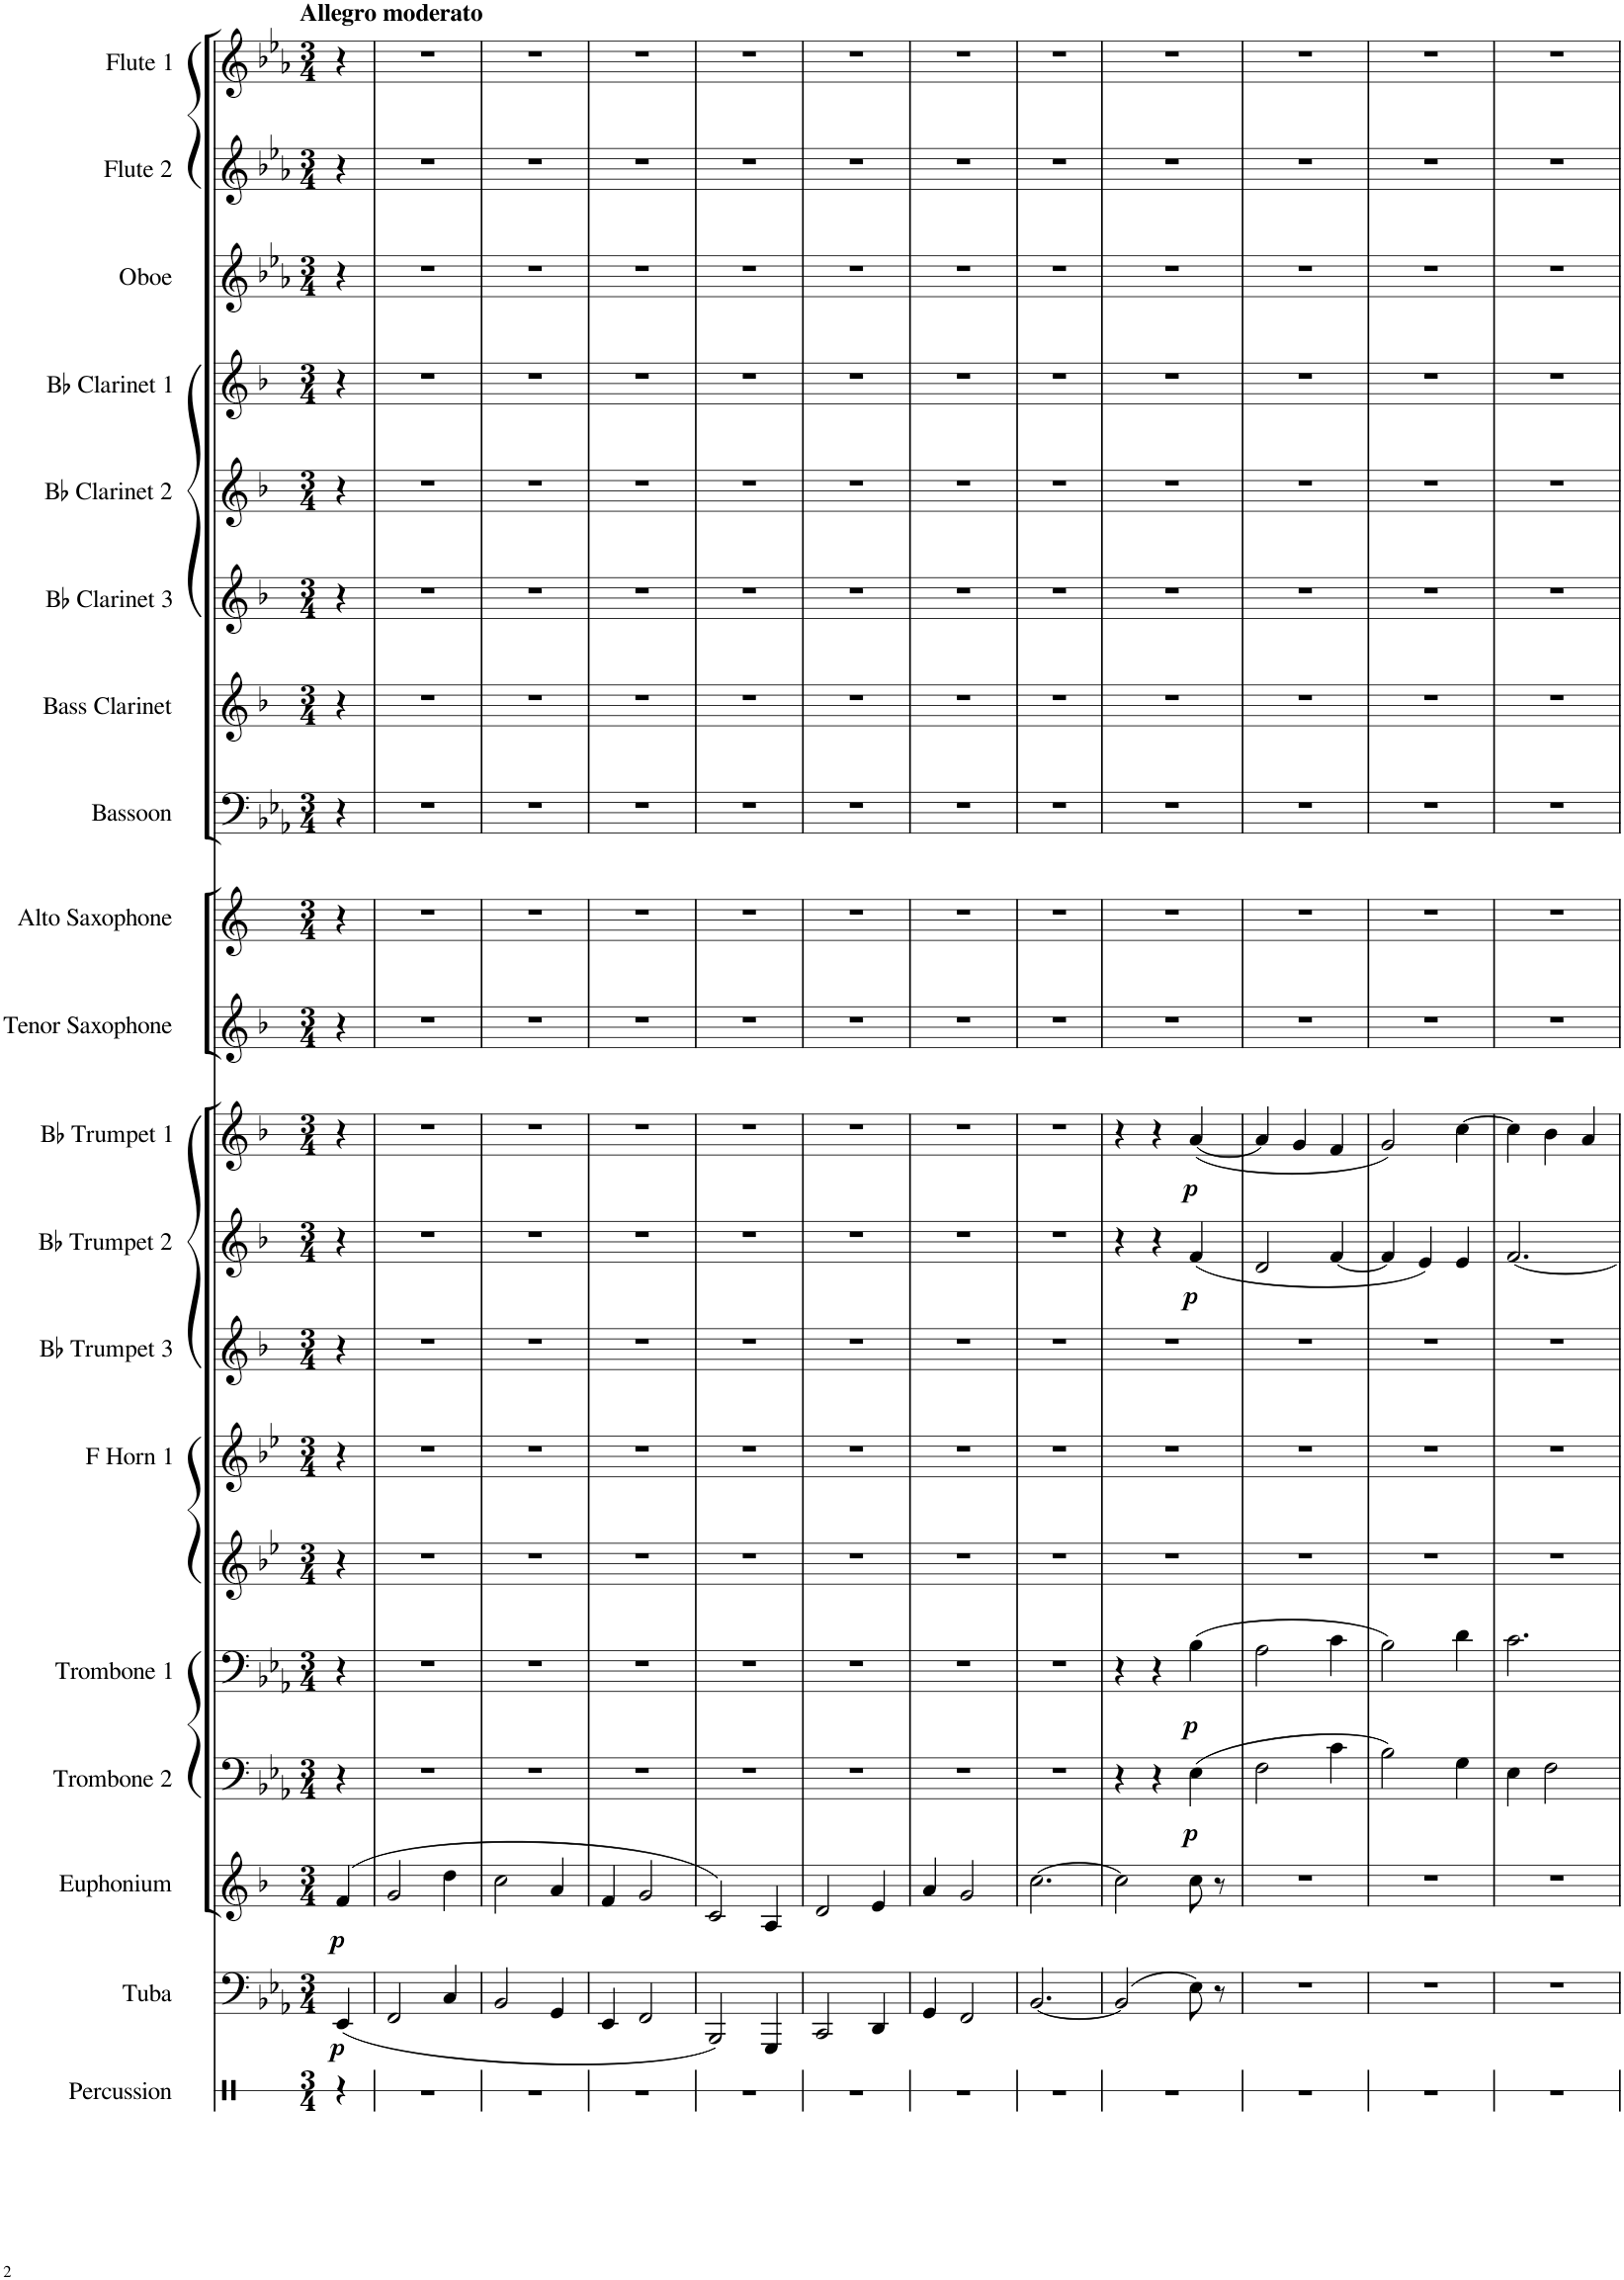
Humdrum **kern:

**kern	**kern	**dynam	**kern	**dynam	**kern	**dynam	**kern	**dynam	**kern	**kern	**kern	**kern	**dynam	**kern	**dynam	**kern	**kern	**kern	**kern	**kern	**kern	**kern	**kern	**kern	**kern
*part20	*part19	*part19	*part18	*part18	*part17	*part17	*part16	*part16	*part15	*part14	*part13	*part12	*part12	*part11	*part11	*part10	*part9	*part8	*part7	*part6	*part5	*part4	*part3	*part2	*part1
*staff20	*staff19	*staff19	*staff18	*staff18	*staff17	*staff17	*staff16	*staff16	*staff15	*staff14	*staff13	*staff12	*staff12	*staff11	*staff11	*staff10	*staff9	*staff8	*staff7	*staff6	*staff5	*staff4	*staff3	*staff2	*staff1
*I"Percussion	*I"Tuba	*	*I"Euphonium	*	*I"Trombone 2	*	*I"Trombone 1	*	*I"F Horn 2	*I"F Horn 1	*I"Bb Trumpet 3	*I"Bb Trumpet 2	*	*I"Bb Trumpet 1	*	*I"Tenor Saxophone	*I"Alto Saxophone	*I"Bassoon	*I"Bass Clarinet	*I"Bb Clarinet 3	*I"Bb Clarinet 2	*I"Bb Clarinet 1	*I"Oboe	*I"Flute 2	*I"Flute 1
*I'Perc.	*I'Tba.	*	*I'Euph.	*	*I'Tbn. 2	*	*I'Tbn. 1	*	*I'Hn	*I'F Hn. 1	*I'Bb Tpt. 3	*I'Bb Tpt. 2	*	*I'Bb Tpt. 1	*	*I'T. Sax.	*I'A. Sax.	*I'Bsn.	*I'B. Cl.	*I'Bb Cl. 3	*I'Bb Cl. 2	*I'Bb Cl. 1	*I'Ob.	*I'Fl. 2	*I'Fl. 1
*stria1	*	*	*	*	*	*	*	*	*	*	*	*	*	*	*	*	*	*	*	*	*	*	*	*	*
*clefX	*clefF4	*	*clefG2	*	*clefF4	*	*clefF4	*	*clefG2	*clefG2	*clefG2	*clefG2	*	*clefG2	*	*clefG2	*clefG2	*clefF4	*clefG2	*clefG2	*clefG2	*clefG2	*clefG2	*clefG2	*clefG2
*	*	*	*Trd8c14	*	*	*	*	*	*Trd4c7	*Trd4c7	*Trd1c2	*Trd1c2	*	*Trd1c2	*	*Trd8c14	*Trd5c9	*	*Trd8c14	*Trd1c2	*Trd1c2	*Trd1c2	*	*	*
*k[]	*k[b-e-a-]	*	*k[b-]	*	*k[b-e-a-]	*	*k[b-e-a-]	*	*k[b-e-]	*k[b-e-]	*k[b-]	*k[b-]	*	*k[b-]	*	*k[b-]	*k[]	*k[b-e-a-]	*k[b-]	*k[b-]	*k[b-]	*k[b-]	*k[b-e-a-]	*k[b-e-a-]	*k[b-e-a-]
*M3/4	*M3/4	*	*M3/4	*	*M3/4	*	*M3/4	*	*M3/4	*M3/4	*M3/4	*M3/4	*	*M3/4	*	*M3/4	*M3/4	*M3/4	*M3/4	*M3/4	*M3/4	*M3/4	*M3/4	*M3/4	*M3/4
=	=	=	=	=	=	=	=	=	=	=	=	=	=	=	=	=	=	=	=	=	=	=	=	=	=
!	!	!	!	!	!	!	!	!	!	!	!	!	!	!	!	!	!	!	!	!	!	!	!	!	!LO:TX:a:B:t=Allegro moderato
!	!	!LO:DY:b	!	!LO:DY:b	!	!	!	!	!	!	!	!	!	!	!	!	!	!	!	!	!	!	!	!	!
4r	(4EE-/	p	(4f/	p	4r	.	4r	.	4r	4r	4r	4r	.	4r	.	4r	4r	4r	4r	4r	4r	4r	4r	4r	4r
=1	=1	=1	=1	=1	=1	=1	=1	=1	=1	=1	=1	=1	=1	=1	=1	=1	=1	=1	=1	=1	=1	=1	=1	=1	=1
2.r	2FF/	.	2g/	.	2.r	.	2.r	.	2.r	2.r	2.r	2.r	.	2.r	.	2.r	2.r	2.r	2.r	2.r	2.r	2.r	2.r	2.r	2.r
.	4C/	.	4dd\	.	.	.	.	.	.	.	.	.	.	.	.	.	.	.	.	.	.	.	.	.	.
=2	=2	=2	=2	=2	=2	=2	=2	=2	=2	=2	=2	=2	=2	=2	=2	=2	=2	=2	=2	=2	=2	=2	=2	=2	=2
2.r	2BB-/	.	2cc\	.	2.r	.	2.r	.	2.r	2.r	2.r	2.r	.	2.r	.	2.r	2.r	2.r	2.r	2.r	2.r	2.r	2.r	2.r	2.r
.	4GG/	.	4a/	.	.	.	.	.	.	.	.	.	.	.	.	.	.	.	.	.	.	.	.	.	.
=3	=3	=3	=3	=3	=3	=3	=3	=3	=3	=3	=3	=3	=3	=3	=3	=3	=3	=3	=3	=3	=3	=3	=3	=3	=3
2.r	4EE-/	.	4f/	.	2.r	.	2.r	.	2.r	2.r	2.r	2.r	.	2.r	.	2.r	2.r	2.r	2.r	2.r	2.r	2.r	2.r	2.r	2.r
.	2FF/	.	2g/	.	.	.	.	.	.	.	.	.	.	.	.	.	.	.	.	.	.	.	.	.	.
=4	=4	=4	=4	=4	=4	=4	=4	=4	=4	=4	=4	=4	=4	=4	=4	=4	=4	=4	=4	=4	=4	=4	=4	=4	=4
2.r	2BBB-/)	.	2c/)	.	2.r	.	2.r	.	2.r	2.r	2.r	2.r	.	2.r	.	2.r	2.r	2.r	2.r	2.r	2.r	2.r	2.r	2.r	2.r
.	4GGG/	.	4A/	.	.	.	.	.	.	.	.	.	.	.	.	.	.	.	.	.	.	.	.	.	.
=5	=5	=5	=5	=5	=5	=5	=5	=5	=5	=5	=5	=5	=5	=5	=5	=5	=5	=5	=5	=5	=5	=5	=5	=5	=5
2.r	2CC/	.	2d/	.	2.r	.	2.r	.	2.r	2.r	2.r	2.r	.	2.r	.	2.r	2.r	2.r	2.r	2.r	2.r	2.r	2.r	2.r	2.r
.	4DD/	.	4e/	.	.	.	.	.	.	.	.	.	.	.	.	.	.	.	.	.	.	.	.	.	.
=6	=6	=6	=6	=6	=6	=6	=6	=6	=6	=6	=6	=6	=6	=6	=6	=6	=6	=6	=6	=6	=6	=6	=6	=6	=6
2.r	4GG/	.	4a/	.	2.r	.	2.r	.	2.r	2.r	2.r	2.r	.	2.r	.	2.r	2.r	2.r	2.r	2.r	2.r	2.r	2.r	2.r	2.r
.	2FF/	.	2g/	.	.	.	.	.	.	.	.	.	.	.	.	.	.	.	.	.	.	.	.	.	.
=7	=7	=7	=7	=7	=7	=7	=7	=7	=7	=7	=7	=7	=7	=7	=7	=7	=7	=7	=7	=7	=7	=7	=7	=7	=7
2.r	[2.BB-/	.	[2.cc\	.	2.r	.	2.r	.	2.r	2.r	2.r	2.r	.	2.r	.	2.r	2.r	2.r	2.r	2.r	2.r	2.r	2.r	2.r	2.r
=8	=8	=8	=8	=8	=8	=8	=8	=8	=8	=8	=8	=8	=8	=8	=8	=8	=8	=8	=8	=8	=8	=8	=8	=8	=8
2.r	(2BB-/]	.	2cc\]	.	4r	.	4r	.	2.r	2.r	2.r	4r	.	4r	.	2.r	2.r	2.r	2.r	2.r	2.r	2.r	2.r	2.r	2.r
.	.	.	.	.	4r	.	4r	.	.	.	.	4r	.	4r	.	.	.	.	.	.	.	.	.	.	.
!	!	!	!	!	!	!LO:DY:b	!	!LO:DY:b	!	!	!	!	!LO:DY:b	!	!LO:DY:b	!	!	!	!	!	!	!	!	!	!
.	8E-\)	.	8cc\	.	(4E-\	p	(4B-\	p	.	.	.	(4f/	p	([4a/	p	.	.	.	.	.	.	.	.	.	.
.	8r	.	8r	.	.	.	.	.	.	.	.	.	.	.	.	.	.	.	.	.	.	.	.	.	.
=9	=9	=9	=9	=9	=9	=9	=9	=9	=9	=9	=9	=9	=9	=9	=9	=9	=9	=9	=9	=9	=9	=9	=9	=9	=9
2.r	2.r	.	2.r	.	2F\	.	2A-\	.	2.r	2.r	2.r	2d/	.	4a/]	.	2.r	2.r	2.r	2.r	2.r	2.r	2.r	2.r	2.r	2.r
.	.	.	.	.	.	.	.	.	.	.	.	.	.	4g/	.	.	.	.	.	.	.	.	.	.	.
.	.	.	.	.	4c\	.	4c\	.	.	.	.	[4f/	.	4f/	.	.	.	.	.	.	.	.	.	.	.
=10	=10	=10	=10	=10	=10	=10	=10	=10	=10	=10	=10	=10	=10	=10	=10	=10	=10	=10	=10	=10	=10	=10	=10	=10	=10
2.r	2.r	.	2.r	.	2B-\)	.	2B-\)	.	2.r	2.r	2.r	4f/]	.	2g/)	.	2.r	2.r	2.r	2.r	2.r	2.r	2.r	2.r	2.r	2.r
.	.	.	.	.	.	.	.	.	.	.	.	4e/)	.	.	.	.	.	.	.	.	.	.	.	.	.
.	.	.	.	.	4G\	.	4d\	.	.	.	.	4e/	.	[4cc\	.	.	.	.	.	.	.	.	.	.	.
=11	=11	=11	=11	=11	=11	=11	=11	=11	=11	=11	=11	=11	=11	=11	=11	=11	=11	=11	=11	=11	=11	=11	=11	=11	=11
2.r	2.r	.	2.r	.	4E-\	.	2.c\	.	2.r	2.r	2.r	[2.f/	.	4cc\]	.	2.r	2.r	2.r	2.r	2.r	2.r	2.r	2.r	2.r	2.r
.	.	.	.	.	2F\	.	.	.	.	.	.	.	.	4b-\	.	.	.	.	.	.	.	.	.	.	.
.	.	.	.	.	.	.	.	.	.	.	.	.	.	4a/	.	.	.	.	.	.	.	.	.	.	.
=	=	=	=	=	=	=	=	=	=	=	=	=	=	=	=	=	=	=	=	=	=	=	=	=	=
*-	*-	*-	*-	*-	*-	*-	*-	*-	*-	*-	*-	*-	*-	*-	*-	*-	*-	*-	*-	*-	*-	*-	*-	*-	*-
